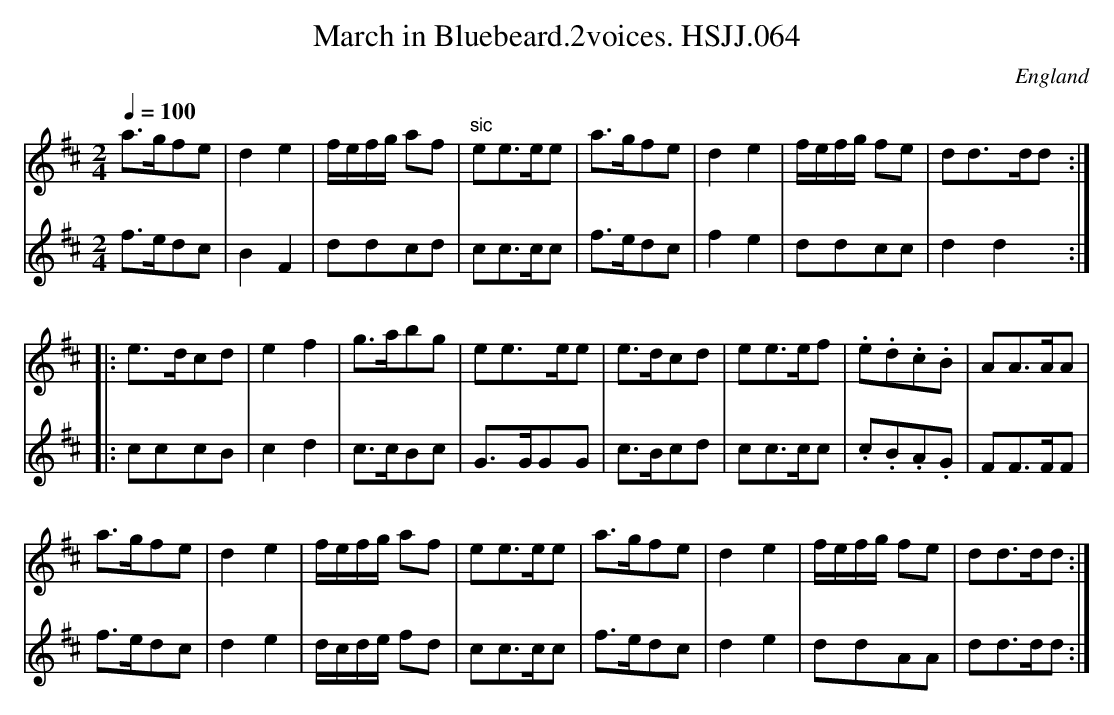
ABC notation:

X:1
T:March in Bluebeard.2voices. HSJJ.064
M:2/4
L:1/8
Q:1/4=100
O:England
K:D
[V:1]a>gfe|d2e2|f/e/f/g/ af|"sic"ee>ee|a>gfe|d2e2|f/e/f/g/ fe|dd>dd:|
[V:2]f>edc|B2F2|ddcd|cc>cc|f>edc|f2e2|ddcc|d2d2:|
[V:1]|:e>dcd|e2f2|g>abg|ee>ee|e>dcd|ee>ef|.e.d.c.B|AA>AA|
[V:2]|:cccB|c2d2|c>cBc|G>GGG|c>Bcd|cc>cc|.c.B.A.G|FF>FF|
[V:1]a>gfe|d2e2|f/e/f/g/ af|ee>ee|a>gfe|d2e2|f/e/f/g/ fe|dd>dd:|
[V:2]f>edc|d2e2|d/c/d/e/ fd|cc>cc|f>edc|d2e2|ddAA|dd>dd:|
